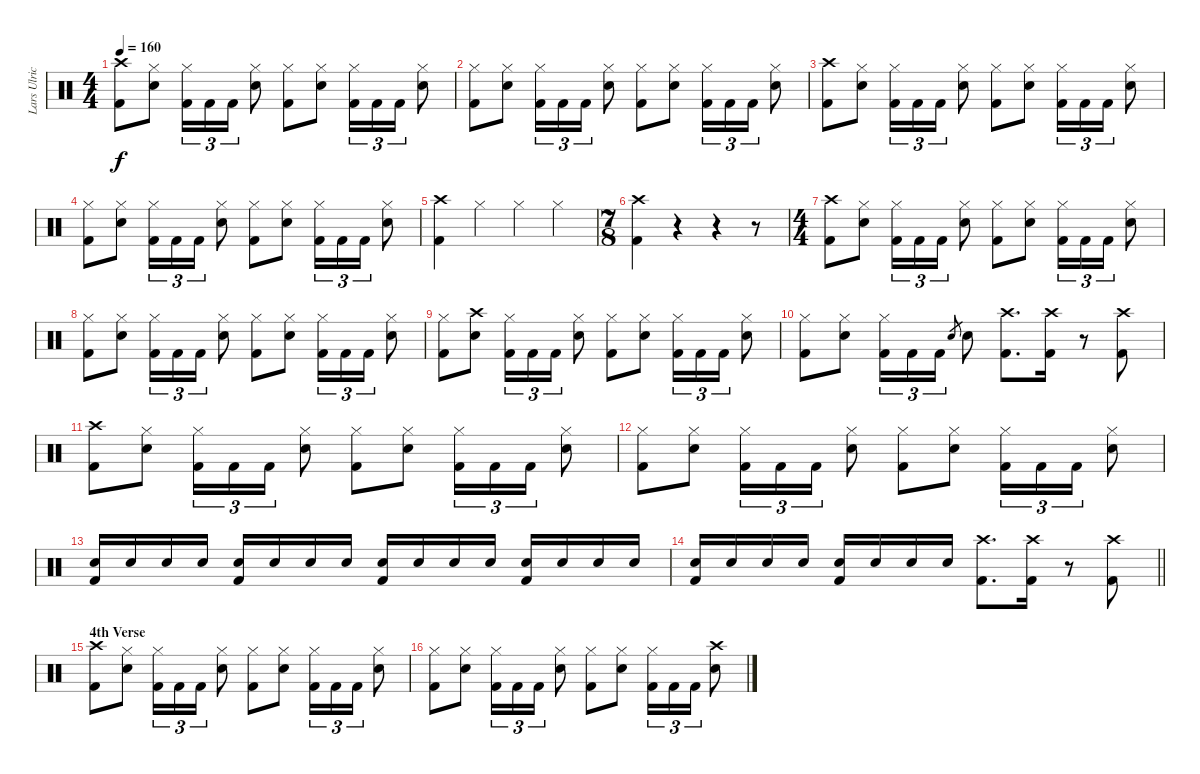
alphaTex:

\track ("Lars Ulrich - Drums" "Lars Ulric") {instrument percussion}
\staff {score}
\articulation defaults
\ts (4 4)
\tempo 160
\clef neutral
\ks c
("Crash high (hit)" "Kick (hit) 2").8{dy f} ("Hi-Hat (closed)" "Snare (hit) 2").8 ("Hi-Hat (closed)" "Kick (hit) 2").16{tu (3 2)} "Kick (hit) 2".16{tu (3 2)} "Kick (hit) 2".16{tu (3 2)} ("Hi-Hat (closed)" "Snare (hit) 2").8 ("Hi-Hat (closed)" "Kick (hit) 2").8 ("Hi-Hat (closed)" "Snare (hit) 2").8 ("Hi-Hat (closed)" "Kick (hit) 2").16{tu (3 2)} "Kick (hit) 2".16{tu (3 2)} "Kick (hit) 2".16{tu (3 2)} ("Hi-Hat (closed)" "Snare (hit) 2").8 |
("Hi-Hat (closed)" "Kick (hit) 2").8 ("Hi-Hat (closed)" "Snare (hit) 2").8 ("Hi-Hat (closed)" "Kick (hit) 2").16{tu (3 2)} "Kick (hit) 2".16{tu (3 2)} "Kick (hit) 2".16{tu (3 2)} ("Hi-Hat (closed)" "Snare (hit) 2").8 ("Hi-Hat (closed)" "Kick (hit) 2").8 ("Hi-Hat (closed)" "Snare (hit) 2").8 ("Hi-Hat (closed)" "Kick (hit) 2").16{tu (3 2)} "Kick (hit) 2".16{tu (3 2)} "Kick (hit) 2".16{tu (3 2)} ("Hi-Hat (closed)" "Snare (hit) 2").8 |
("Crash high (hit)" "Kick (hit) 2").8 ("Hi-Hat (closed)" "Snare (hit) 2").8 ("Hi-Hat (closed)" "Kick (hit) 2").16{tu (3 2)} "Kick (hit) 2".16{tu (3 2)} "Kick (hit) 2".16{tu (3 2)} ("Hi-Hat (closed)" "Snare (hit) 2").8 ("Hi-Hat (closed)" "Kick (hit) 2").8 ("Hi-Hat (closed)" "Snare (hit) 2").8 ("Hi-Hat (closed)" "Kick (hit) 2").16{tu (3 2)} "Kick (hit) 2".16{tu (3 2)} "Kick (hit) 2".16{tu (3 2)} ("Hi-Hat (closed)" "Snare (hit) 2").8 |
("Hi-Hat (closed)" "Kick (hit) 2").8 ("Hi-Hat (closed)" "Snare (hit) 2").8 ("Hi-Hat (closed)" "Kick (hit) 2").16{tu (3 2)} "Kick (hit) 2".16{tu (3 2)} "Kick (hit) 2".16{tu (3 2)} ("Hi-Hat (closed)" "Snare (hit) 2").8 ("Hi-Hat (closed)" "Kick (hit) 2").8 ("Hi-Hat (closed)" "Snare (hit) 2").8 ("Hi-Hat (closed)" "Kick (hit) 2").16{tu (3 2)} "Kick (hit) 2".16{tu (3 2)} "Kick (hit) 2".16{tu (3 2)} ("Hi-Hat (closed)" "Snare (hit) 2").8 |
("Crash high (hit)" "Kick (hit) 2").4 "Hi-Hat (closed)".4 "Hi-Hat (closed)".4 "Hi-Hat (closed)".4 |
\ts (7 8)
("Crash high (hit)" "Kick (hit) 2").4 r.4 r.4 r.8 |
\ts (4 4)
("Crash high (hit)" "Kick (hit) 2").8 ("Hi-Hat (closed)" "Snare (hit) 2").8 ("Hi-Hat (closed)" "Kick (hit) 2").16{tu (3 2)} "Kick (hit) 2".16{tu (3 2)} "Kick (hit) 2".16{tu (3 2)} ("Hi-Hat (closed)" "Snare (hit) 2").8 ("Hi-Hat (closed)" "Kick (hit) 2").8 ("Hi-Hat (closed)" "Snare (hit) 2").8 ("Hi-Hat (closed)" "Kick (hit) 2").16{tu (3 2)} "Kick (hit) 2".16{tu (3 2)} "Kick (hit) 2".16{tu (3 2)} ("Hi-Hat (closed)" "Snare (hit) 2").8 |
("Hi-Hat (closed)" "Kick (hit) 2").8 ("Hi-Hat (closed)" "Snare (hit) 2").8 ("Hi-Hat (closed)" "Kick (hit) 2").16{tu (3 2)} "Kick (hit) 2".16{tu (3 2)} "Kick (hit) 2".16{tu (3 2)} ("Hi-Hat (closed)" "Snare (hit) 2").8 ("Hi-Hat (closed)" "Kick (hit) 2").8 ("Hi-Hat (closed)" "Snare (hit) 2").8 ("Hi-Hat (closed)" "Kick (hit) 2").16{tu (3 2)} "Kick (hit) 2".16{tu (3 2)} "Kick (hit) 2".16{tu (3 2)} ("Hi-Hat (closed)" "Snare (hit) 2").8 |
("Hi-Hat (closed)" "Kick (hit) 2").8 ("Crash high (hit)" "Snare (hit) 2").8 ("Hi-Hat (closed)" "Kick (hit) 2").16{tu (3 2)} "Kick (hit) 2".16{tu (3 2)} "Kick (hit) 2".16{tu (3 2)} ("Hi-Hat (closed)" "Snare (hit) 2").8 ("Hi-Hat (closed)" "Kick (hit) 2").8 ("Hi-Hat (closed)" "Snare (hit) 2").8 ("Hi-Hat (closed)" "Kick (hit) 2").16{tu (3 2)} "Kick (hit) 2".16{tu (3 2)} "Kick (hit) 2".16{tu (3 2)} ("Hi-Hat (closed)" "Snare (hit) 2").8 |
("Hi-Hat (closed)" "Kick (hit) 2").8 ("Hi-Hat (closed)" "Snare (hit) 2").8 ("Hi-Hat (closed)" "Kick (hit) 2").16{tu (3 2)} "Kick (hit) 2".16{tu (3 2)} "Kick (hit) 2".16{tu (3 2)} "Snare (hit) 2".8{gr} "Snare (hit) 2".8 ("Crash high (hit)" "Kick (hit) 2").8{d} ("Crash high (hit)" "Kick (hit) 2").16 r.8 ("Crash high (hit)" "Kick (hit) 2").8 |
("Crash high (hit)" "Kick (hit) 2").8 ("Hi-Hat (closed)" "Snare (hit) 2").8 ("Hi-Hat (closed)" "Kick (hit) 2").16{tu (3 2)} "Kick (hit) 2".16{tu (3 2)} "Kick (hit) 2".16{tu (3 2)} ("Hi-Hat (closed)" "Snare (hit) 2").8 ("Hi-Hat (closed)" "Kick (hit) 2").8 ("Hi-Hat (closed)" "Snare (hit) 2").8 ("Hi-Hat (closed)" "Kick (hit) 2").16{tu (3 2)} "Kick (hit) 2".16{tu (3 2)} "Kick (hit) 2".16{tu (3 2)} ("Hi-Hat (closed)" "Snare (hit) 2").8 |
("Hi-Hat (closed)" "Kick (hit) 2").8 ("Hi-Hat (closed)" "Snare (hit) 2").8 ("Hi-Hat (closed)" "Kick (hit) 2").16{tu (3 2)} "Kick (hit) 2".16{tu (3 2)} "Kick (hit) 2".16{tu (3 2)} ("Hi-Hat (closed)" "Snare (hit) 2").8 ("Hi-Hat (closed)" "Kick (hit) 2").8 ("Hi-Hat (closed)" "Snare (hit) 2").8 ("Hi-Hat (closed)" "Kick (hit) 2").16{tu (3 2)} "Kick (hit) 2".16{tu (3 2)} "Kick (hit) 2".16{tu (3 2)} ("Hi-Hat (closed)" "Snare (hit) 2").8 |
("Snare (hit) 2" "Kick (hit) 2").16 "Snare (hit) 2".16 "Snare (hit) 2".16 "Snare (hit) 2".16 ("Snare (hit) 2" "Kick (hit) 2").16 "Snare (hit) 2".16 "Snare (hit) 2".16 "Snare (hit) 2".16 ("Snare (hit) 2" "Kick (hit) 2").16 "Snare (hit) 2".16 "Snare (hit) 2".16 "Snare (hit) 2".16 ("Snare (hit) 2" "Kick (hit) 2").16 "Snare (hit) 2".16 "Snare (hit) 2".16 "Snare (hit) 2".16 |
\barLineRight lightlight
("Snare (hit) 2" "Kick (hit) 2").16 "Snare (hit) 2".16 "Snare (hit) 2".16 "Snare (hit) 2".16 ("Snare (hit) 2" "Kick (hit) 2").16 "Snare (hit) 2".16 "Snare (hit) 2".16 "Snare (hit) 2".16 ("Crash high (hit)" "Kick (hit) 2").8{d} ("Crash high (hit)" "Kick (hit) 2").16 r.8 ("Crash high (hit)" "Kick (hit) 2").8 |
\section ("" "4th Verse")
("Crash high (hit)" "Kick (hit) 2").8 ("Hi-Hat (closed)" "Snare (hit) 2").8 ("Hi-Hat (closed)" "Kick (hit) 2").16{tu (3 2)} "Kick (hit) 2".16{tu (3 2)} "Kick (hit) 2".16{tu (3 2)} ("Hi-Hat (closed)" "Snare (hit) 2").8 ("Hi-Hat (closed)" "Kick (hit) 2").8 ("Hi-Hat (closed)" "Snare (hit) 2").8 ("Hi-Hat (closed)" "Kick (hit) 2").16{tu (3 2)} "Kick (hit) 2".16{tu (3 2)} "Kick (hit) 2".16{tu (3 2)} ("Hi-Hat (closed)" "Snare (hit) 2").8 |
("Hi-Hat (closed)" "Kick (hit) 2").8 ("Hi-Hat (closed)" "Snare (hit) 2").8 ("Hi-Hat (closed)" "Kick (hit) 2").16{tu (3 2)} "Kick (hit) 2".16{tu (3 2)} "Kick (hit) 2".16{tu (3 2)} ("Hi-Hat (closed)" "Snare (hit) 2").8 ("Hi-Hat (closed)" "Kick (hit) 2").8 ("Hi-Hat (closed)" "Snare (hit) 2").8 ("Hi-Hat (closed)" "Kick (hit) 2").16{tu (3 2)} "Kick (hit) 2".16{tu (3 2)} "Kick (hit) 2".16{tu (3 2)} ("Crash high (hit)" "Snare (hit) 2").8
